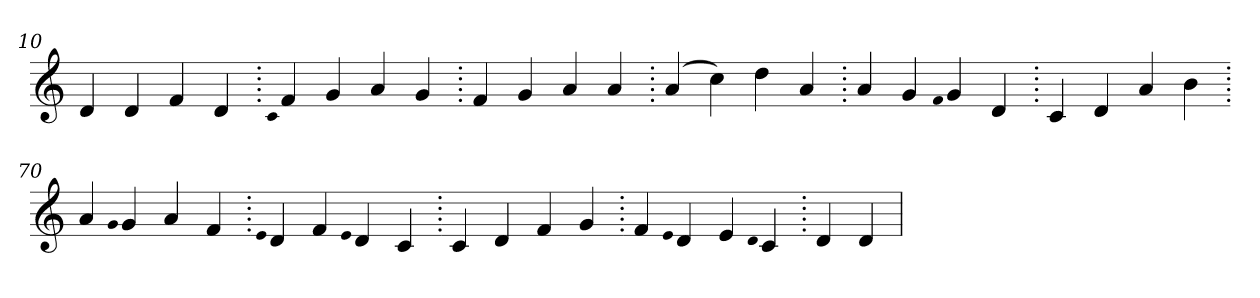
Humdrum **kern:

**kern
*part1
*staff1
*clefG2
=10.
4d
4d
4f
4d
=20.
qqc
4f
4g
4a
4g
=30.
4f
4g
4a
4a
=40.
(>4a
4cc)
4dd
4a
=50.
4a
4g
qqf
4g
4d
=60.
4c
4d
4a
4b
=70.
4a
qqg
4g
4a
4f
=80.
qqe
4d
4f
qqe
4d
4c
=90.
4c
4d
4f
4g
=100.
4f
qqe
4d
4e
qqd
4c
=110.
4d
4d
=
*-
